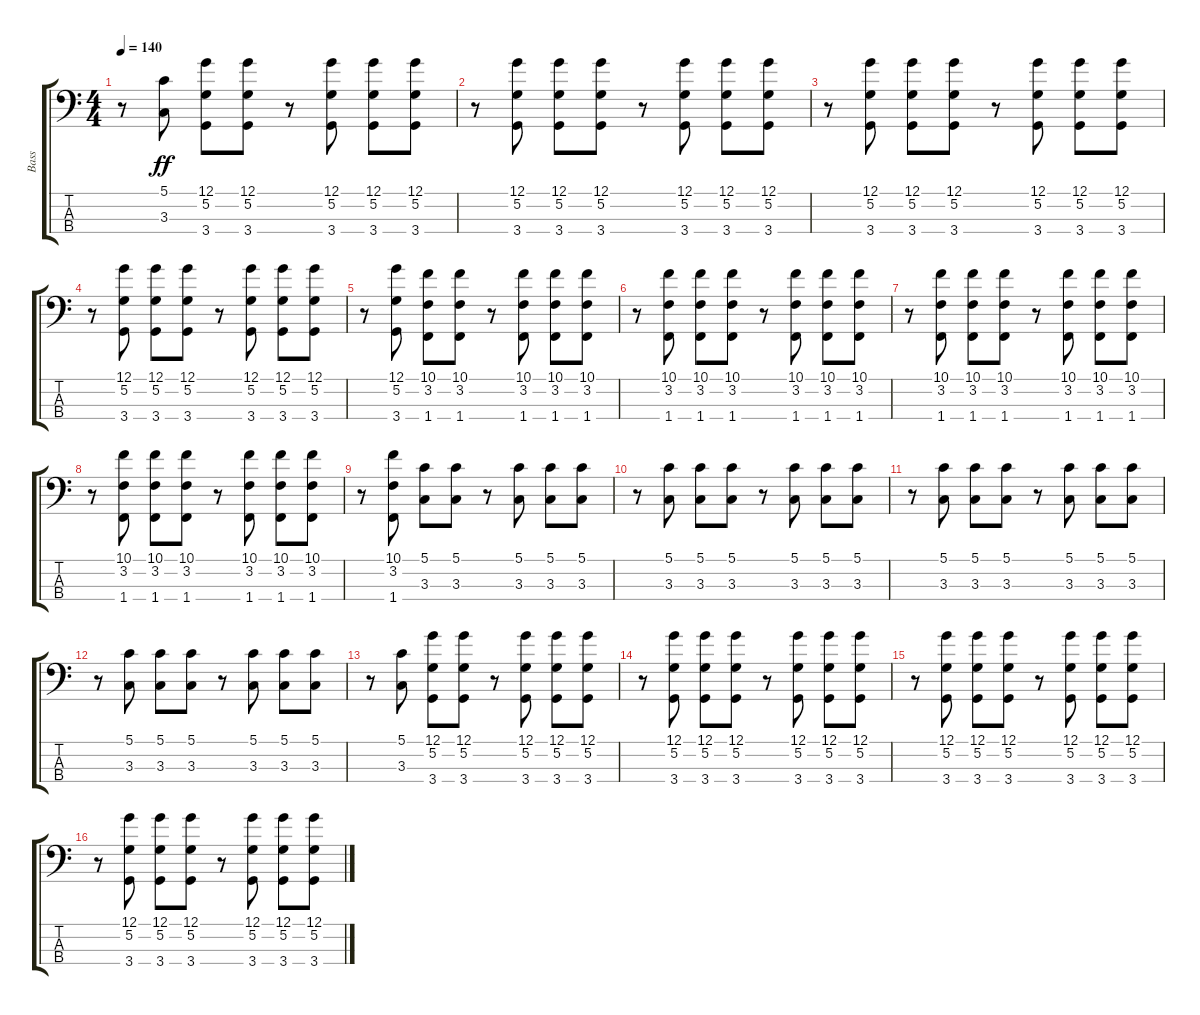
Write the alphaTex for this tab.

\track ("Bass" "Bass") {instrument electricbassfinger}
\staff {score tabs}
\tuning (G2 D2 A1 E1) {hide}
\ts (4 4)
\tempo 140
\clef f4
\ks c
r.8{dy ff} (5.1 3.3).8 (12.1 5.2 3.4).8 (12.1 5.2 3.4).8 r.8 (12.1 5.2 3.4).8 (12.1 5.2 3.4).8 (12.1 5.2 3.4).8 |
r.8 (12.1 5.2 3.4).8 (12.1 5.2 3.4).8 (12.1 5.2 3.4).8 r.8 (12.1 5.2 3.4).8 (12.1 5.2 3.4).8 (12.1 5.2 3.4).8 |
r.8 (12.1 5.2 3.4).8 (12.1 5.2 3.4).8 (12.1 5.2 3.4).8 r.8 (12.1 5.2 3.4).8 (12.1 5.2 3.4).8 (12.1 5.2 3.4).8 |
r.8 (12.1 5.2 3.4).8 (12.1 5.2 3.4).8 (12.1 5.2 3.4).8 r.8 (12.1 5.2 3.4).8 (12.1 5.2 3.4).8 (12.1 5.2 3.4).8 |
r.8 (12.1 5.2 3.4).8 (10.1 3.2 1.4).8 (10.1 3.2 1.4).8 r.8 (10.1 3.2 1.4).8 (10.1 3.2 1.4).8 (10.1 3.2 1.4).8 |
r.8 (10.1 3.2 1.4).8 (10.1 3.2 1.4).8 (10.1 3.2 1.4).8 r.8 (10.1 3.2 1.4).8 (10.1 3.2 1.4).8 (10.1 3.2 1.4).8 |
r.8 (10.1 3.2 1.4).8 (10.1 3.2 1.4).8 (10.1 3.2 1.4).8 r.8 (10.1 3.2 1.4).8 (10.1 3.2 1.4).8 (10.1 3.2 1.4).8 |
r.8 (10.1 3.2 1.4).8 (10.1 3.2 1.4).8 (10.1 3.2 1.4).8 r.8 (10.1 3.2 1.4).8 (10.1 3.2 1.4).8 (10.1 3.2 1.4).8 |
r.8 (10.1 3.2 1.4).8 (5.1 3.3).8 (5.1 3.3).8 r.8 (5.1 3.3).8 (5.1 3.3).8 (5.1 3.3).8 |
r.8 (5.1 3.3).8 (5.1 3.3).8 (5.1 3.3).8 r.8 (5.1 3.3).8 (5.1 3.3).8 (5.1 3.3).8 |
r.8 (5.1 3.3).8 (5.1 3.3).8 (5.1 3.3).8 r.8 (5.1 3.3).8 (5.1 3.3).8 (5.1 3.3).8 |
r.8 (5.1 3.3).8 (5.1 3.3).8 (5.1 3.3).8 r.8 (5.1 3.3).8 (5.1 3.3).8 (5.1 3.3).8 |
r.8 (5.1 3.3).8 (12.1 5.2 3.4).8 (12.1 5.2 3.4).8 r.8 (12.1 5.2 3.4).8 (12.1 5.2 3.4).8 (12.1 5.2 3.4).8 |
r.8 (12.1 5.2 3.4).8 (12.1 5.2 3.4).8 (12.1 5.2 3.4).8 r.8 (12.1 5.2 3.4).8 (12.1 5.2 3.4).8 (12.1 5.2 3.4).8 |
r.8 (12.1 5.2 3.4).8 (12.1 5.2 3.4).8 (12.1 5.2 3.4).8 r.8 (12.1 5.2 3.4).8 (12.1 5.2 3.4).8 (12.1 5.2 3.4).8 |
r.8 (12.1 5.2 3.4).8 (12.1 5.2 3.4).8 (12.1 5.2 3.4).8 r.8 (12.1 5.2 3.4).8 (12.1 5.2 3.4).8 (12.1 5.2 3.4).8
